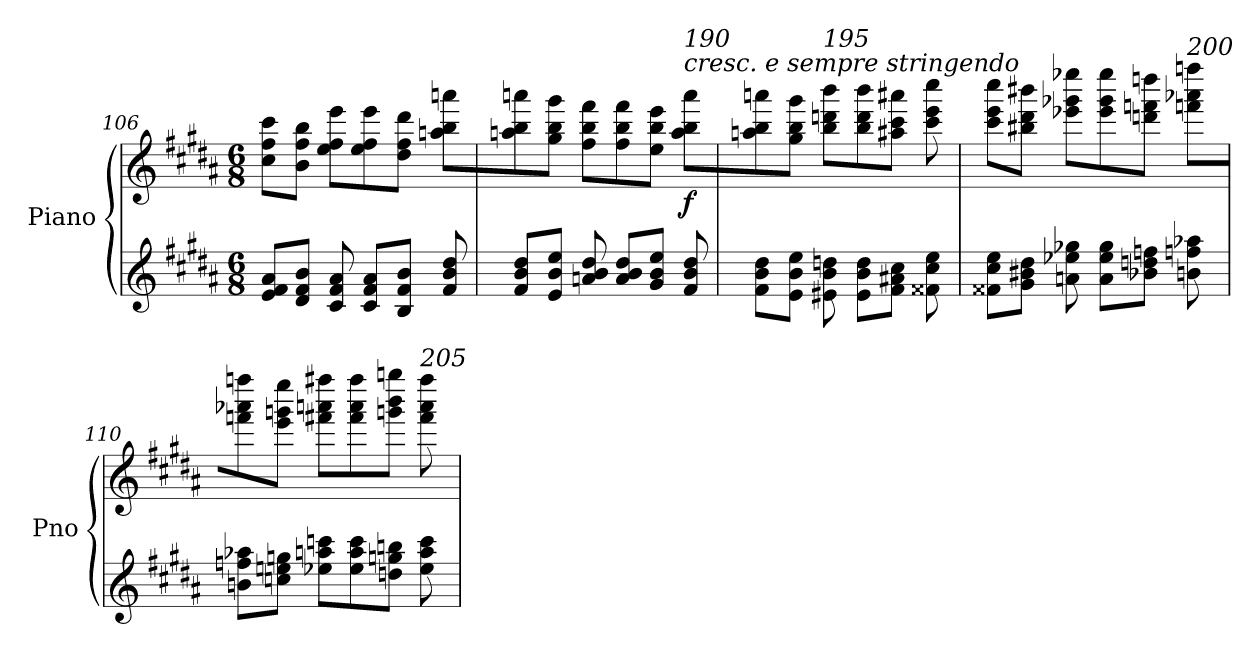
**kern	**kern	**dynam
*part1	*part1	*part1
*staff2	*staff1	*staff1/2
*I"Piano	*	*
*I'Pno	*	*
*clefG2	*clefG2	*
*k[f#c#g#d#a#]	*k[f#c#g#d#a#]	*
*M6/8	*M6/8	*
=106	=106	=106
8e/ 8f#/ 8a#/L	8cc#\ 8ff#\ 8ccc#\	.
8d#/ 8f#/ 8b/J	8b\ 8ff#\ 8bb\J	.
8c#/ 8f#/ 8a#/	8ee\ 8ff#\ 8eee\L	.
8c#/ 8f#/ 8a#/L	8ee\ 8ff#\ 8eee\	.
8B/ 8f#/ 8b/J	8dd#\ 8ff#\ 8ddd#\J	.
8f#/ 8b/ 8dd#/	8aan\ 8bb\ 8aaan\L	.
=107	=107	=107
8f#/ 8b/ 8dd#/L	8aan\ 8bb\ 8aaan\	.
8e/ 8b/ 8ee/J	8gg#\ 8bb\ 8ggg#\J	.
8an/ 8b/ 8dd#/	8ff#\ 8bb\ 8fff#\L	.
8a/ 8b/ 8dd#/L	8ff#\ 8bb\ 8fff#\	.
8g#/ 8b/ 8ee/J	8ee\ 8bb\ 8eee\J	.
!	!LO:TX:a:i:t=cresc. e sempre stringendo	!
!	!LO:TX:a:i:t=190	!
!	!	!LO:DY:b
8f#/ 8b/ 8dd#/	8aa\ 8bb\ 8aaa\L	f
=108	=108	=108
8f#\ 8b\ 8dd#\L	8aan\ 8bb\ 8aaan\	.
8e\ 8b\ 8ee\J	8gg#\ 8bb\ 8ggg#\J	.
!	!LO:TX:a:i:t=195	!
8e#X\ 8b\ 8ddn\	8bb\ 8dddn\ 8bbb\L	.
8e#\ 8b\ 8dd\L	8bb\ 8ddd\ 8bbb\	.
8f#\ 8a#X\ 8cc#\J	8aa#X\ 8ccc#\ 8aaa#X\J	.
8f##X\ 8cc#\ 8ee\	8ccc#\ 8eee\ 8cccc#\	.
!!LO:LB:g=z
=109	=109	=109
8f##X\ 8cc#\ 8ee\L	8ccc#\ 8eee\ 8cccc#\L	.
8g#\ 8b#X\ 8dd#\J	8bb#X\ 8ddd#\ 8bbb#X\J	.
8an\ 8ee-X\ 8gg-X\	8eee-X\ 8ggg-X\ 8eeee-X\L	.
8a\ 8ee-\ 8gg-\L	8eee-\ 8ggg-\ 8eeee-\	.
8b-X\ 8ddn\ 8ffn\J	8dddn\ 8fffn\ 8ddddn\J	.
!	!LO:TX:a:i:t=200	!
8bn\ 8ffn\ 8aa-X\	8fffn\ 8aaa-X\ 8ffffn\L	.
=110	=110	=110
8bn\ 8ffn\ 8aa-X\L	8fffn\ 8aaa-X\ 8ffffn\	.
8ccn\ 8een\ 8ggn\J	8eee\ 8gggn\ 8eeee\J	.
8ee-X\ 8aan\ 8cccn\L	8fff#X\ 8aaan\ 8ffff#X\L	.
8ee-\ 8aa\ 8ccc\	8fff#\ 8aaa\ 8ffff#\	.
8ddn\ 8ggn\ 8bbn\J	8gggn\ 8bbb\ 8ggggn\J	.
!	!LO:TX:a:i:t=205	!
8ee-\ 8aa\ 8ccc\L	8fff#\ 8aaa\ 8ffff#\L	.
=	=	=
*-	*-	*-
